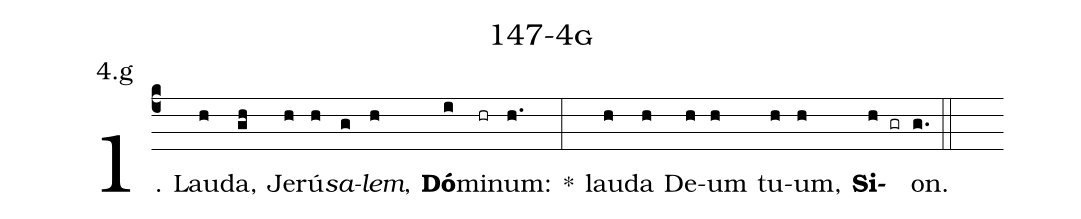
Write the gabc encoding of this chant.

name: 147-4g;
annotation: 4.g;
%%
(c4)1. Lau(h)da,(gh) Je(h)rú(h)<i>sa</i>(g)<i>lem</i>,(h) <b>Dó</b>(i)mi(hr)num:(h.) *(:) lau(h)da(h) De(h)um(h) tu(h)um,(h) <b>Si</b>(h gr)on.(g.) (::)
